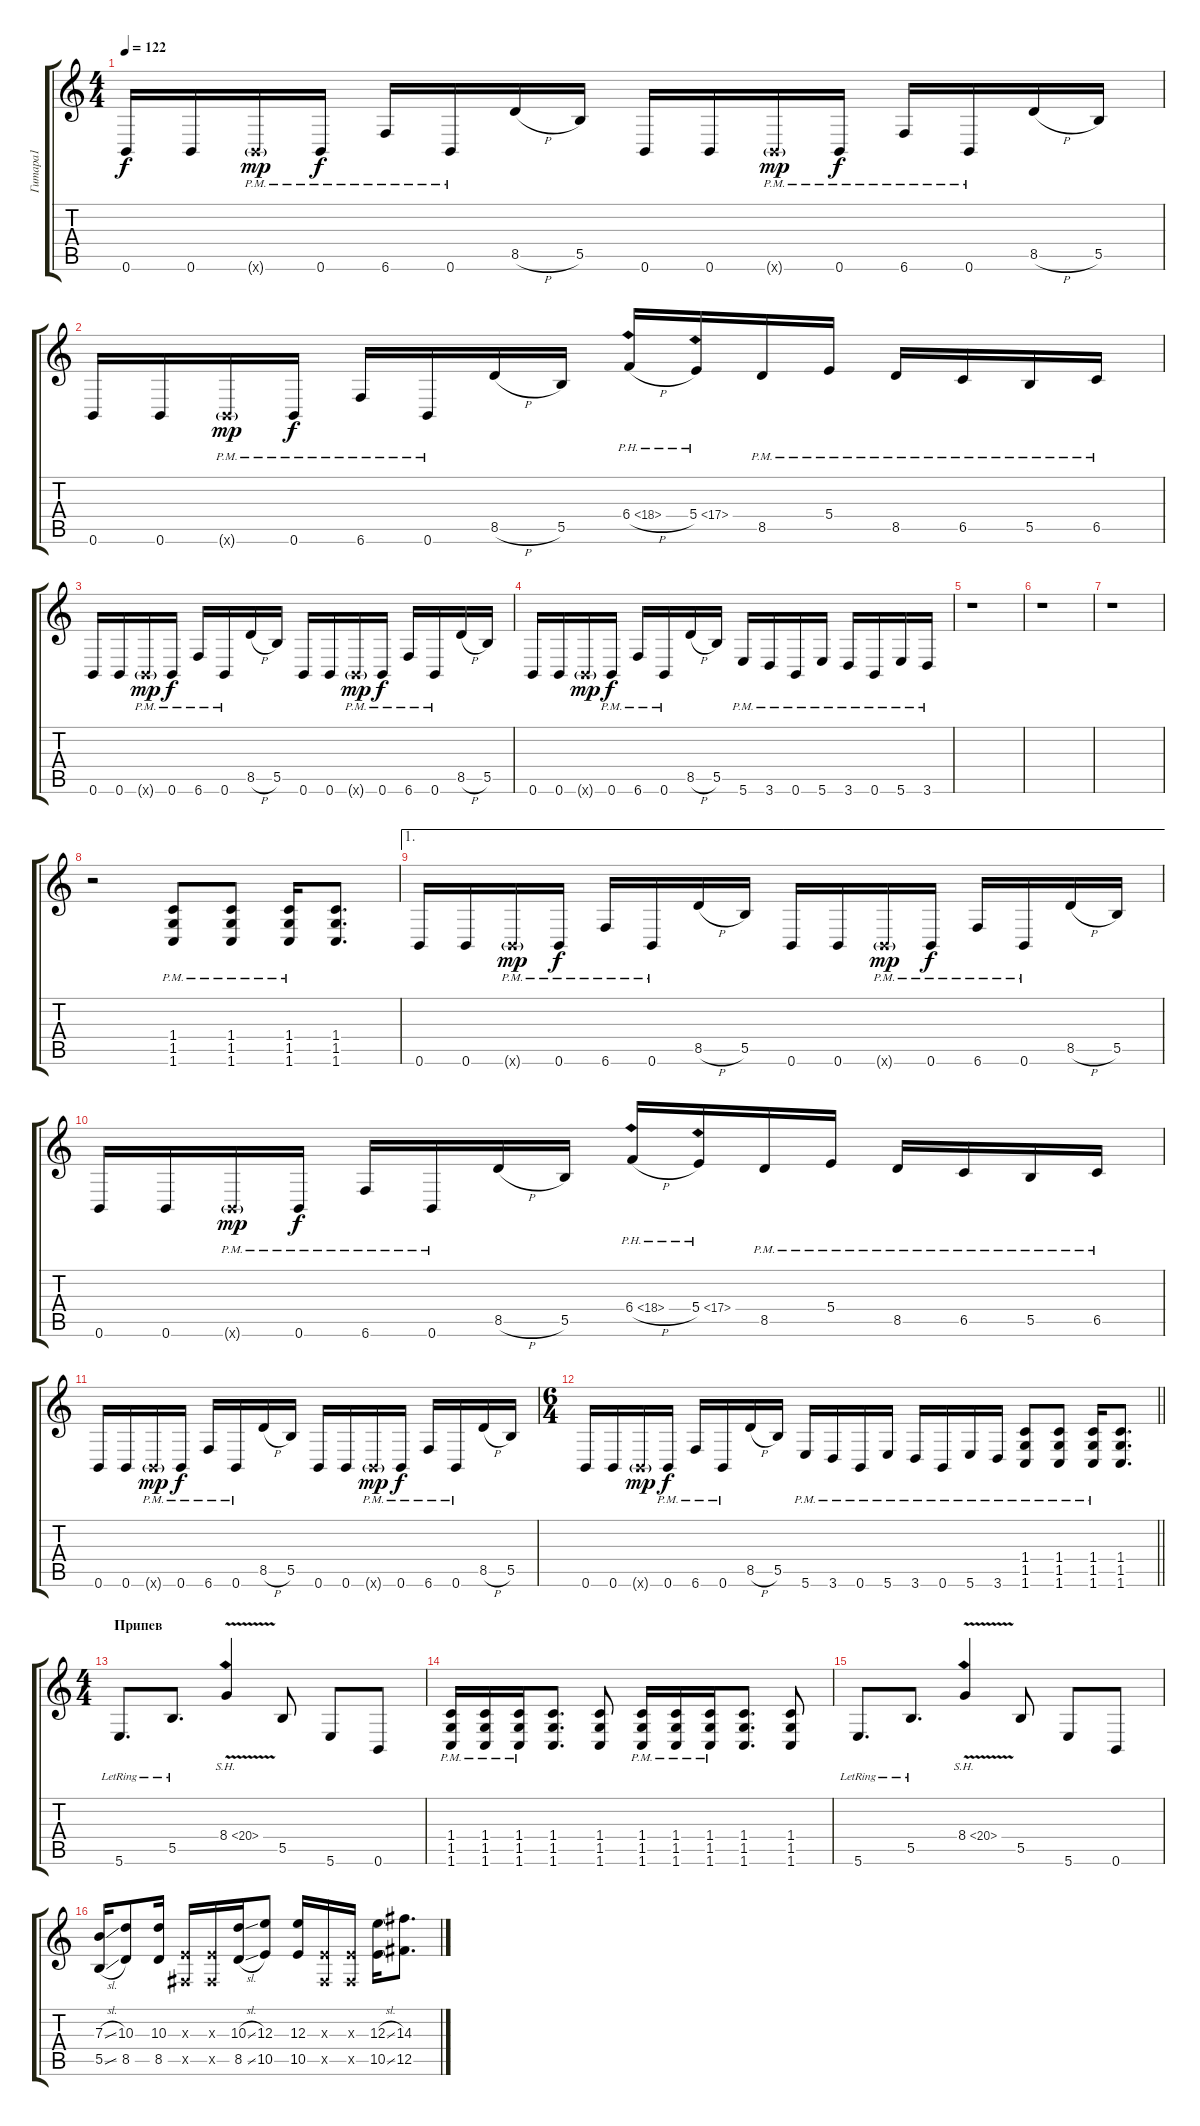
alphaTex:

\track ("Гитара1" "Гитара1") {instrument distortionguitar}
\staff {score tabs}
\tuning (Db4 Ab3 E3 B2 Gb2 B1) {hide}
\ts (4 4)
\tempo 122
\clef g2
\ks c
0.6.16{dy f} 0.6.16 0.6{g pm x}.16{dy mp} 0.6{pm}.16{dy f} 6.6{pm}.16 0.6{pm}.16 8.5{h}.16 5.5.16 0.6.16 0.6.16 0.6{g pm x}.16{dy mp} 0.6{pm}.16{dy f} 6.6{pm}.16 0.6{pm}.16 8.5{h}.16 5.5.16 |
0.6.16 0.6.16 0.6{g pm x}.16{dy mp} 0.6{pm}.16{dy f} 6.6{pm}.16 0.6{pm}.16 8.5{h}.16 5.5.16 6.4{ph 12 h}.16 5.4{ph 12}.16 8.5{pm}.16 5.4{pm}.16 8.5{pm}.16 6.5{pm}.16 5.5{pm}.16 6.5{pm}.16 |
0.6.16 0.6.16 0.6{g pm x}.16{dy mp} 0.6{pm}.16{dy f} 6.6{pm}.16 0.6{pm}.16 8.5{h}.16 5.5.16 0.6.16 0.6.16 0.6{g pm x}.16{dy mp} 0.6{pm}.16{dy f} 6.6{pm}.16 0.6{pm}.16 8.5{h}.16 5.5.16 |
0.6.16 0.6.16 0.6{g x}.16{dy mp} 0.6{pm}.16{dy f} 6.6{pm}.16 0.6{pm}.16 8.5{h}.16 5.5.16 5.6{pm}.16 3.6{pm}.16 0.6{pm}.16 5.6{pm}.16 3.6{pm}.16 0.6{pm}.16 5.6{pm}.16 3.6{pm}.16 |
r.1 |
r.1 |
r.1 |
r.2 (1.4{pm} 1.5{pm} 1.6{pm}).8 (1.4{pm} 1.5{pm} 1.6{pm}).8 (1.4{pm} 1.5{pm} 1.6{pm}).16 (1.4 1.5 1.6).8{d} |
\ae 1
0.6.16 0.6.16 0.6{g pm x}.16{dy mp} 0.6{pm}.16{dy f} 6.6{pm}.16 0.6{pm}.16 8.5{h}.16 5.5.16 0.6.16 0.6.16 0.6{g pm x}.16{dy mp} 0.6{pm}.16{dy f} 6.6{pm}.16 0.6{pm}.16 8.5{h}.16 5.5.16 |
0.6.16 0.6.16 0.6{g pm x}.16{dy mp} 0.6{pm}.16{dy f} 6.6{pm}.16 0.6{pm}.16 8.5{h}.16 5.5.16 6.4{ph 12 h}.16 5.4{ph 12}.16 8.5{pm}.16 5.4{pm}.16 8.5{pm}.16 6.5{pm}.16 5.5{pm}.16 6.5{pm}.16 |
0.6.16 0.6.16 0.6{g pm x}.16{dy mp} 0.6{pm}.16{dy f} 6.6{pm}.16 0.6{pm}.16 8.5{h}.16 5.5.16 0.6.16 0.6.16 0.6{g pm x}.16{dy mp} 0.6{pm}.16{dy f} 6.6{pm}.16 0.6{pm}.16 8.5{h}.16 5.5.16 |
\ts (6 4)
\barLineRight lightlight
0.6.16 0.6.16 0.6{g x}.16{dy mp} 0.6{pm}.16{dy f} 6.6{pm}.16 0.6{pm}.16 8.5{h}.16 5.5.16 5.6{pm}.16 3.6{pm}.16 0.6{pm}.16 5.6{pm}.16 3.6{pm}.16 0.6{pm}.16 5.6{pm}.16 3.6{pm}.16 (1.4{pm} 1.5{pm} 1.6{pm}).8 (1.4{pm} 1.5{pm} 1.6{pm}).8 (1.4{pm} 1.5{pm} 1.6{pm}).16 (1.4 1.5 1.6).8{d} |
\ts (4 4)
\section ("" "Припев")
5.6{lr}.8{d} 5.5{lr}.8{d} 8.4{sh 12 v}.4 5.5.8 5.6.8 0.6.8 |
(1.4{pm} 1.5{pm} 1.6{pm}).16 (1.4{pm} 1.5{pm} 1.6{pm}).16 (1.4{pm} 1.5{pm} 1.6{pm}).16 (1.4 1.5 1.6).8{d} (1.4 1.5 1.6).8 (1.4{pm} 1.5{pm} 1.6{pm}).16 (1.4{pm} 1.5{pm} 1.6{pm}).16 (1.4{pm} 1.5{pm} 1.6{pm}).16 (1.4 1.5 1.6).8{d} (1.4 1.5 1.6).8 |
5.6{lr}.8{d} 5.5{lr}.8{d} 8.4{sh 12 v}.4 5.5.8 5.6.8 0.6.8 |
(7.3{sl} 5.5{sl}).16 (10.3 8.5).8 (10.3 8.5).16 (0.3{x} 0.5{x}).16 (0.3{x} 0.5{x}).16 (10.3{sl} 8.5{sl}).16 (12.3 10.5).8 (12.3 10.5).16 (0.3{x} 0.5{x}).16 (0.3{x} 0.5{x}).16 (12.3{sl} 10.5{sl}).16 (14.3 12.5).8{d}
